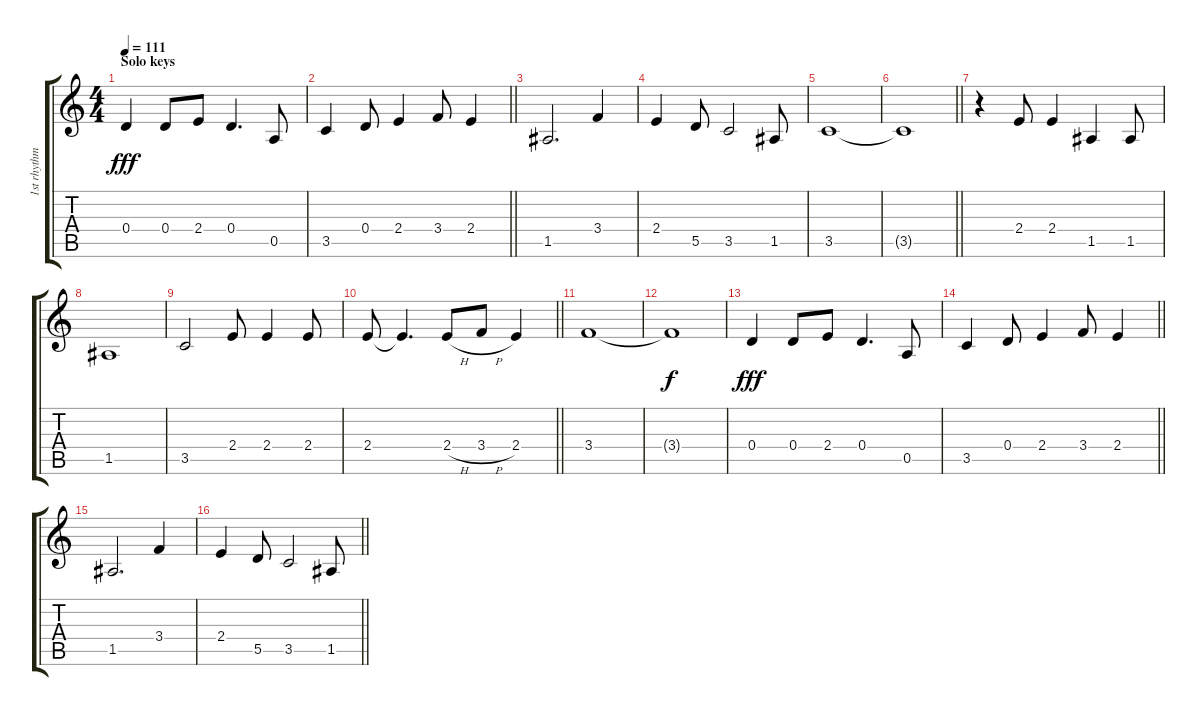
\track ("1st rhythm guitar " "1st rhythm") {instrument electricguitarmuted}
\staff {score tabs}
\tuning (E4 B3 G3 D3 A2 E2) {hide}
\ts (4 4)
\section ("" "Solo keys")
\tempo 111
\clef g2
\ks c
0.4.4{dy fff} 0.4.8 2.4.8 0.4.4{d} 0.5.8 |
\barLineRight lightlight
3.5.4 0.4.8 2.4.4 3.4.8 2.4.4 |
1.5.2{d} 3.4.4 |
2.4.4 5.5.8 3.5.2 1.5.8 |
3.5.1 |
\barLineRight lightlight
3.5{t}.1 |
r.4 2.4.8 2.4.4 1.5.4 1.5.8 |
1.5.1 |
3.5.2 2.4.8 2.4.4 2.4.8 |
\barLineRight lightlight
2.4.8 2.4{t}.4{d} 2.4{h}.8 3.4{h}.8 2.4.4 |
3.4.1 |
3.4{t}.1{dy f} |
0.4.4{dy fff} 0.4.8 2.4.8 0.4.4{d} 0.5.8 |
\barLineRight lightlight
3.5.4 0.4.8 2.4.4 3.4.8 2.4.4 |
1.5.2{d} 3.4.4 |
\barLineRight lightlight
2.4.4 5.5.8 3.5.2 1.5.8
